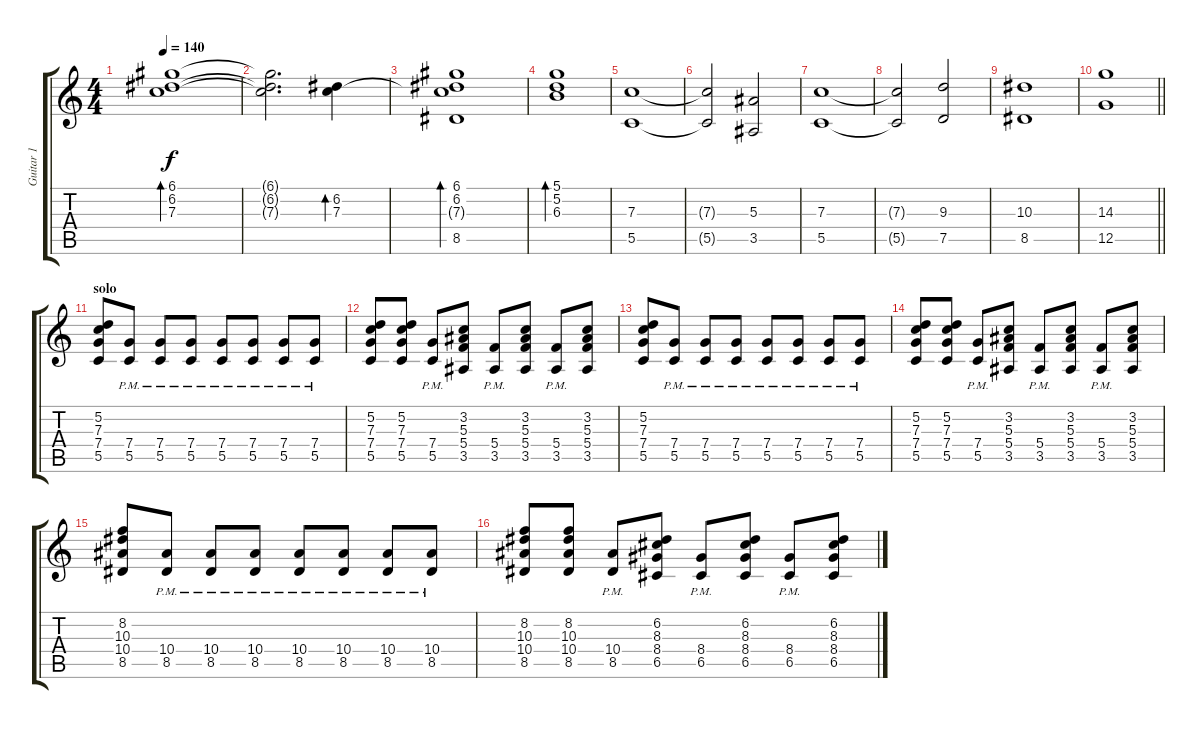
\track ("Guitar 1" "Guitar 1") {instrument distortionguitar}
\staff {score tabs}
\tuning (D4 A3 F3 C3 G2 D2) {hide}
\ts (4 4)
\tempo 140
\clef g2
\ks c
(6.1 6.2 7.3).1{bd 240 dy f} |
(6.1{t} 6.2{t} 7.3{t}).2{d} (6.2 7.3).4{bd 240} |
(6.1 6.2 7.3{t} 8.5).1{bd 240} |
(5.1 5.2 6.3).1{bd 240} |
(7.3 5.5).1 |
(7.3{t} 5.5{t}).2 (5.3 3.5).2 |
(7.3 5.5).1 |
(7.3{t} 5.5{t}).2 (9.3 7.5).2 |
(10.3 8.5).1 |
\barLineRight lightlight
(14.3 12.5).1 |
\section ("" "solo")
(5.2 7.3 7.4 5.5).8 (7.4{pm} 5.5{pm}).8 (7.4{pm} 5.5{pm}).8 (7.4{pm} 5.5{pm}).8 (7.4{pm} 5.5{pm}).8 (7.4{pm} 5.5{pm}).8 (7.4{pm} 5.5{pm}).8 (7.4{pm} 5.5{pm}).8 |
(5.2 7.3 7.4 5.5).8 (5.2 7.3 7.4 5.5).8 (7.4{pm} 5.5{pm}).8 (3.2 5.3 5.4 3.5).8 (5.4{pm} 3.5{pm}).8 (3.2 5.3 5.4 3.5).8 (5.4{pm} 3.5{pm}).8 (3.2 5.3 5.4 3.5).8 |
(5.2 7.3 7.4 5.5).8 (7.4{pm} 5.5{pm}).8 (7.4{pm} 5.5{pm}).8 (7.4{pm} 5.5{pm}).8 (7.4{pm} 5.5{pm}).8 (7.4{pm} 5.5{pm}).8 (7.4{pm} 5.5{pm}).8 (7.4{pm} 5.5{pm}).8 |
(5.2 7.3 7.4 5.5).8 (5.2 7.3 7.4 5.5).8 (7.4{pm} 5.5{pm}).8 (3.2 5.3 5.4 3.5).8 (5.4{pm} 3.5{pm}).8 (3.2 5.3 5.4 3.5).8 (5.4{pm} 3.5{pm}).8 (3.2 5.3 5.4 3.5).8 |
(8.2 10.3 10.4 8.5).8 (10.4{pm} 8.5{pm}).8 (10.4{pm} 8.5{pm}).8 (10.4{pm} 8.5{pm}).8 (10.4{pm} 8.5{pm}).8 (10.4{pm} 8.5{pm}).8 (10.4{pm} 8.5{pm}).8 (10.4{pm} 8.5{pm}).8 |
(8.2 10.3 10.4 8.5).8 (8.2 10.3 10.4 8.5).8 (10.4{pm} 8.5{pm}).8 (6.2 8.3 8.4 6.5).8 (8.4{pm} 6.5{pm}).8 (6.2 8.3 8.4 6.5).8 (8.4{pm} 6.5{pm}).8 (6.2 8.3 8.4 6.5).8
